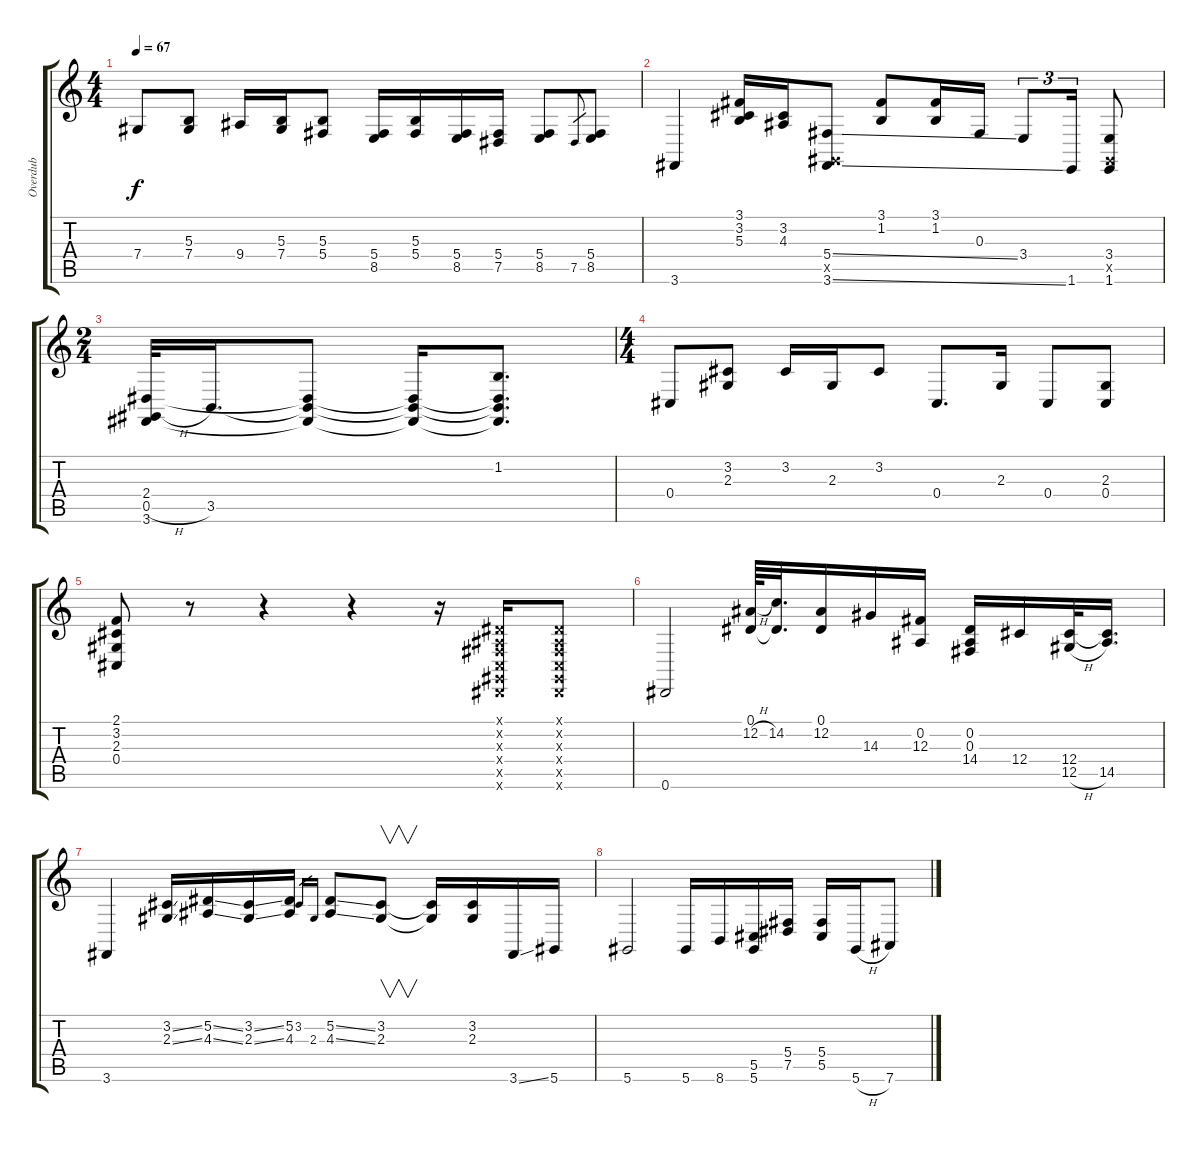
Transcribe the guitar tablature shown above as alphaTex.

\track ("Overdub" "Overdub") {instrument pad5bowed}
\staff {score tabs}
\tuning (Eb4 Bb3 Gb3 Db3 Ab2 Eb2) {hide}
\ts (4 4)
\tempo 67
\clef g2
\ks c
7.4.8{dy f} (5.3 7.4).8 9.4.16 (5.3 7.4).16 (5.3 5.4).8 (5.4 8.5).16 (5.3 5.4).16 (5.4 8.5).16 (5.4 7.5).16 (5.4 8.5).8 7.5.8{gr} (5.4 8.5).8 |
3.6.4 (3.1 3.2 5.3).16 (3.2 4.3).16 (5.4{ss} 0.5{x} 3.6{ss}).8 (3.1 1.2).8 (3.1 1.2).16 0.3.16 3.4.8{tu (3 2)} 1.6.16{tu (3 2)} (3.4 0.5{x} 1.6).8 |
\ts (2 4)
(2.4 0.5{h} 3.6).32 3.5.16{d} (2.4{t} 3.5{t} 3.6{t}).8 (2.4{t} 3.5{t} 3.6{t}).16 (1.2 2.4{t} 3.5{t} 3.6{t}).8{d} |
\ts (4 4)
0.4.8 (3.2 2.3).8 3.2.16 2.3.16 3.2.8 0.4.8{d} 2.3.16 0.4.8 (2.3 0.4).8 |
(2.1 3.2 2.3 0.4).8 r.8 r.4 r.4 r.16 (0.1{x} 0.2{x} 0.3{x} 0.4{x} 0.5{x} 0.6{x}).16 (0.1{x} 0.2{x} 0.3{x} 0.4{x} 0.5{x} 0.6{x}).8 |
0.6.2 (0.1 12.2{h}).64 (0.1{t} 14.2).32{d} (0.1 12.2).16 14.3.16 (0.2 12.3).16 (0.2 0.3 14.4).16 12.4.16 (12.4 12.5{h}).32 (12.4{t} 14.5).16{d} |
3.6.4 (3.2{ss} 2.3{ss}).16 (5.2{ss} 4.3{ss}).16 (3.2{ss} 2.3{ss}).16 (5.2 4.3).16 3.2.16{gr} 2.3.16{gr} (5.2{ss} 4.3{ss}).8 (3.2 2.3).8{v} (3.2{t} 2.3{t}).16 (3.2 2.3).16 3.6{ss}.16 5.6.16 |
5.6.2 5.6.16 8.6.16 (5.5 5.6).16 (5.4 7.5).16 (5.4 5.5).16 5.6{h}.16 7.6{ss}.8
